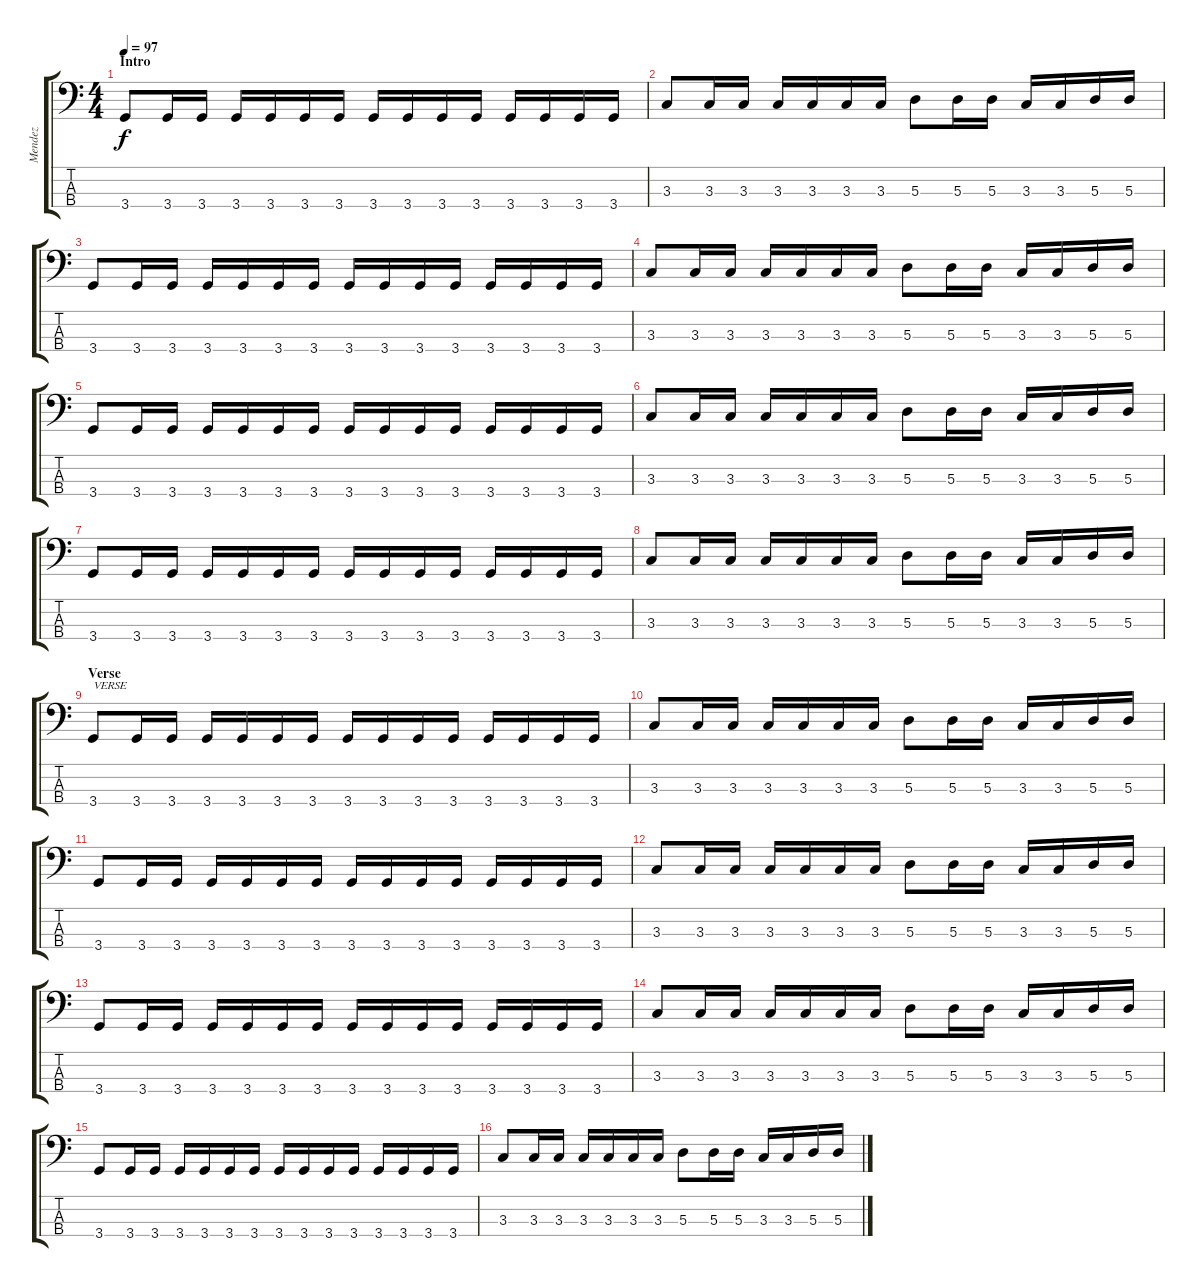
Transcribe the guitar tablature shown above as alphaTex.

\track ("Mendez" "Mendez") {instrument electricbasspick}
\staff {score tabs}
\tuning (G2 D2 A1 E1) {hide}
\ts (4 4)
\section ("" "Intro")
\tempo 97
\clef f4
\ks c
3.4.8{dy f instrument electricbasspick} 3.4.16 3.4.16 3.4.16 3.4.16 3.4.16 3.4.16 3.4.16 3.4.16 3.4.16 3.4.16 3.4.16 3.4.16 3.4.16 3.4.16 |
3.3.8 3.3.16 3.3.16 3.3.16 3.3.16 3.3.16 3.3.16 5.3.8 5.3.16 5.3.16 3.3.16 3.3.16 5.3.16 5.3.16 |
3.4.8 3.4.16 3.4.16 3.4.16 3.4.16 3.4.16 3.4.16 3.4.16 3.4.16 3.4.16 3.4.16 3.4.16 3.4.16 3.4.16 3.4.16 |
3.3.8 3.3.16 3.3.16 3.3.16 3.3.16 3.3.16 3.3.16 5.3.8 5.3.16 5.3.16 3.3.16 3.3.16 5.3.16 5.3.16 |
3.4.8 3.4.16 3.4.16 3.4.16 3.4.16 3.4.16 3.4.16 3.4.16 3.4.16 3.4.16 3.4.16 3.4.16 3.4.16 3.4.16 3.4.16 |
3.3.8 3.3.16 3.3.16 3.3.16 3.3.16 3.3.16 3.3.16 5.3.8 5.3.16 5.3.16 3.3.16 3.3.16 5.3.16 5.3.16 |
3.4.8 3.4.16 3.4.16 3.4.16 3.4.16 3.4.16 3.4.16 3.4.16 3.4.16 3.4.16 3.4.16 3.4.16 3.4.16 3.4.16 3.4.16 |
3.3.8 3.3.16 3.3.16 3.3.16 3.3.16 3.3.16 3.3.16 5.3.8 5.3.16 5.3.16 3.3.16 3.3.16 5.3.16 5.3.16 |
\section ("" "Verse")
3.4.8{txt "VERSE"} 3.4.16 3.4.16 3.4.16 3.4.16 3.4.16 3.4.16 3.4.16 3.4.16 3.4.16 3.4.16 3.4.16 3.4.16 3.4.16 3.4.16 |
3.3.8 3.3.16 3.3.16 3.3.16 3.3.16 3.3.16 3.3.16 5.3.8 5.3.16 5.3.16 3.3.16 3.3.16 5.3.16 5.3.16 |
3.4.8 3.4.16 3.4.16 3.4.16 3.4.16 3.4.16 3.4.16 3.4.16 3.4.16 3.4.16 3.4.16 3.4.16 3.4.16 3.4.16 3.4.16 |
3.3.8 3.3.16 3.3.16 3.3.16 3.3.16 3.3.16 3.3.16 5.3.8 5.3.16 5.3.16 3.3.16 3.3.16 5.3.16 5.3.16 |
3.4.8 3.4.16 3.4.16 3.4.16 3.4.16 3.4.16 3.4.16 3.4.16 3.4.16 3.4.16 3.4.16 3.4.16 3.4.16 3.4.16 3.4.16 |
3.3.8 3.3.16 3.3.16 3.3.16 3.3.16 3.3.16 3.3.16 5.3.8 5.3.16 5.3.16 3.3.16 3.3.16 5.3.16 5.3.16 |
3.4.8 3.4.16 3.4.16 3.4.16 3.4.16 3.4.16 3.4.16 3.4.16 3.4.16 3.4.16 3.4.16 3.4.16 3.4.16 3.4.16 3.4.16 |
3.3.8 3.3.16 3.3.16 3.3.16 3.3.16 3.3.16 3.3.16 5.3.8 5.3.16 5.3.16 3.3.16 3.3.16 5.3.16 5.3.16
